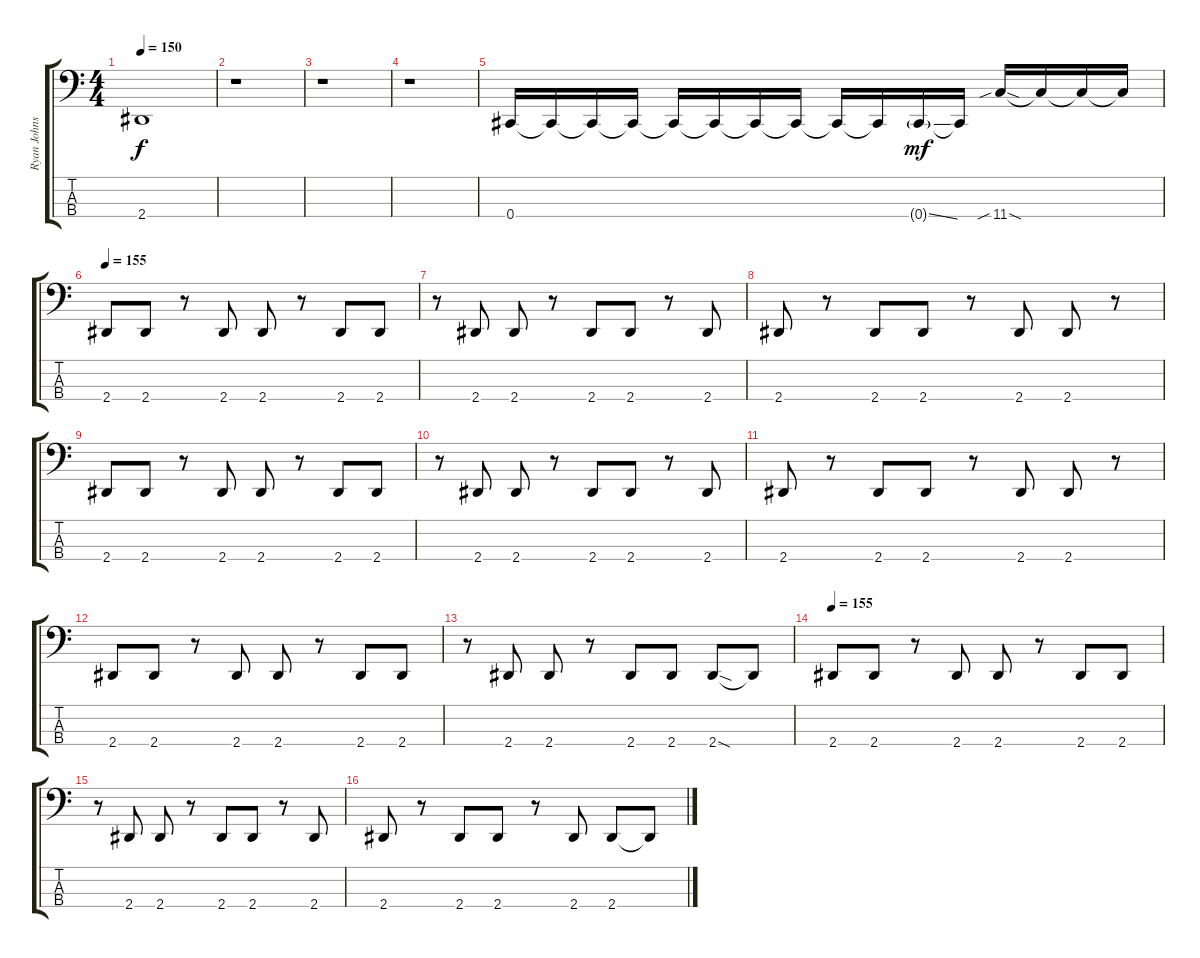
\track ("Ryan Johnson" "Ryan Johns") {instrument electricbasspick}
\staff {score tabs}
\tuning (Gb2 Db2 Ab1 Db1) {hide}
\ts (4 4)
\tempo 150
\clef f4
\ks c
2.4{t}.1{dy f} |
r.1 |
r.1 |
r.1 |
0.4.16{volume 13} 0.4{t}.16 0.4{t}.16 0.4{t}.16 0.4{t}.16 0.4{t}.16 0.4{t}.16 0.4{t}.16 0.4{t}.16 0.4{t}.16 0.4{ss g}.16{dy mf} 0.4{t}.16 11.4{sib sod}.16 11.4{t}.16 11.4{t}.16 11.4{t}.16 |
\tempo 155
2.4.8 2.4.8 r.8 2.4.8 2.4.8 r.8 2.4.8 2.4.8 |
r.8 2.4.8 2.4.8 r.8 2.4.8 2.4.8 r.8 2.4.8 |
2.4.8 r.8 2.4.8 2.4.8 r.8 2.4.8 2.4.8 r.8 |
2.4.8 2.4.8 r.8 2.4.8 2.4.8 r.8 2.4.8 2.4.8 |
r.8 2.4.8 2.4.8 r.8 2.4.8 2.4.8 r.8 2.4.8 |
2.4.8 r.8 2.4.8 2.4.8 r.8 2.4.8 2.4.8 r.8 |
2.4.8 2.4.8 r.8 2.4.8 2.4.8 r.8 2.4.8 2.4.8 |
r.8 2.4.8 2.4.8 r.8 2.4.8 2.4.8 2.4{sod}.8 2.4{t}.8 |
\tempo 155
2.4.8 2.4.8 r.8 2.4.8 2.4.8 r.8 2.4.8 2.4.8 |
r.8 2.4.8 2.4.8 r.8 2.4.8 2.4.8 r.8 2.4.8 |
2.4.8 r.8 2.4.8 2.4.8 r.8 2.4.8 2.4.8 2.4{t}.8
